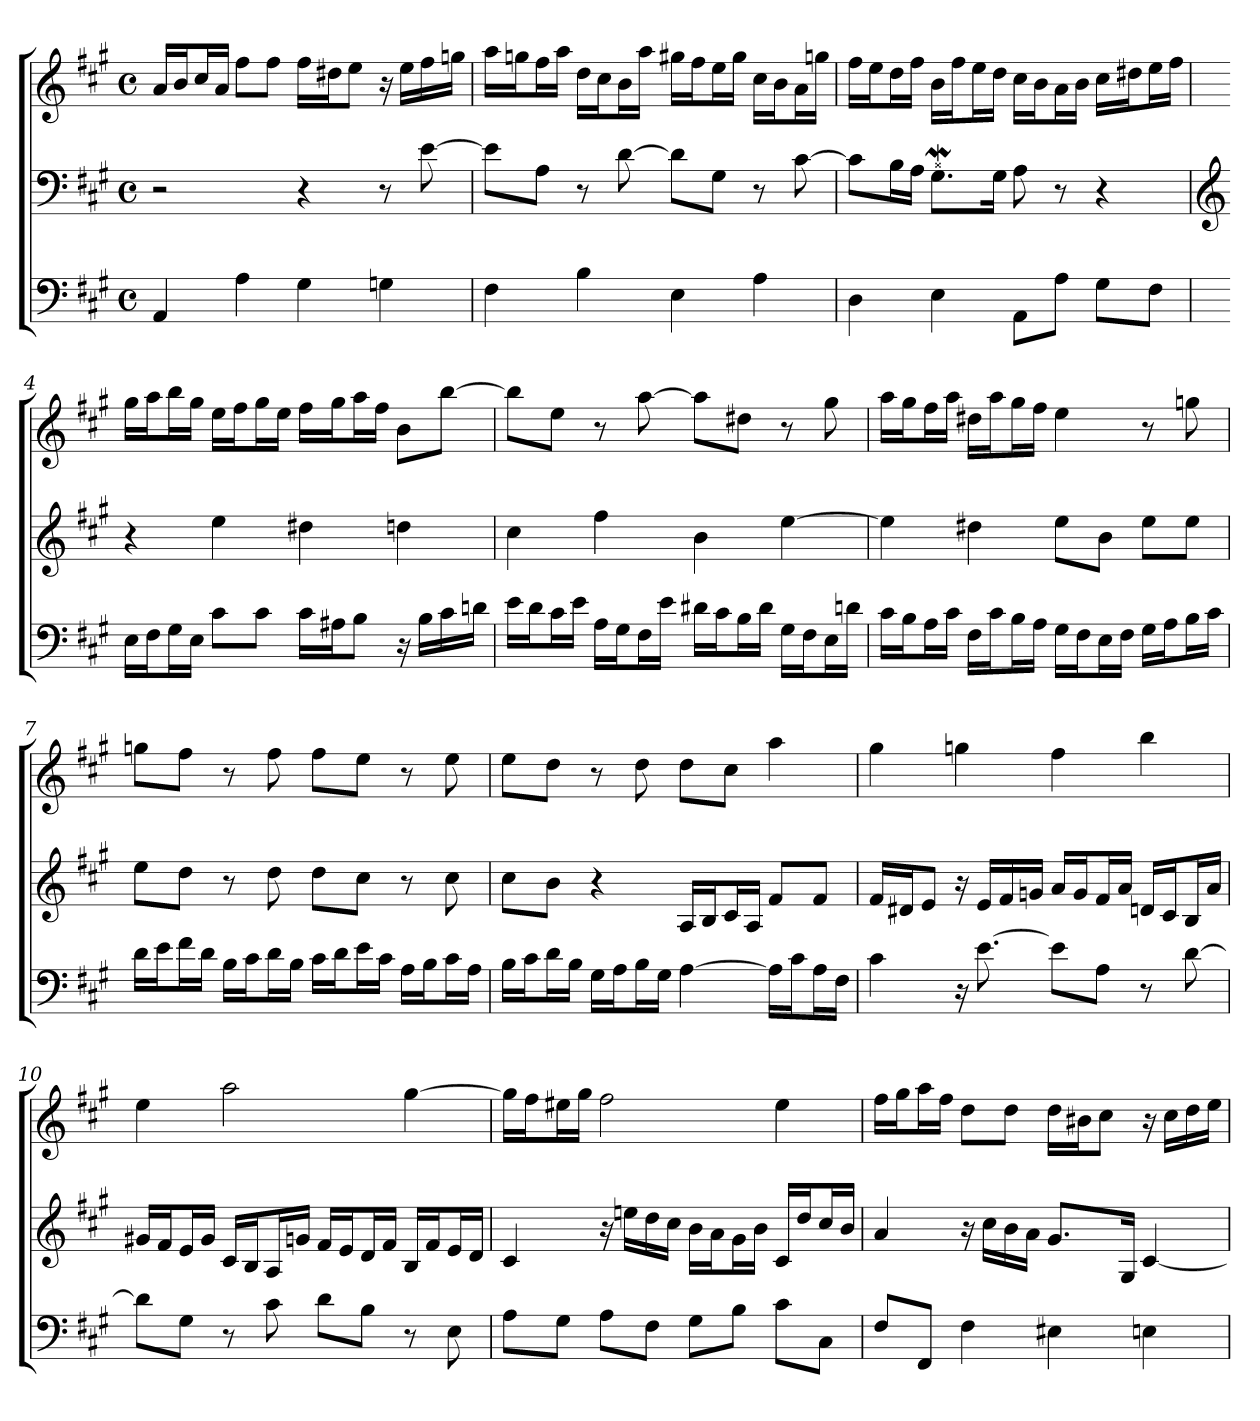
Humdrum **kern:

**kern	**kern	**kern
*part3	*part2	*part1
*staff3	*staff2	*staff1
*clefF4	*clefF4	*clefG2
*k[f#c#g#]	*k[f#c#g#]	*k[f#c#g#]
*A:	*A:	*A:
*M4/4	*M4/4	*M4/4
*met(c)	*met(c)	*met(c)
*MM66	*MM66	*MM66
=1	=1	=1
4AA	2r	16a/LL
.	.	16b/J
.	.	16cc#/L
.	.	16a/JJ
4A	.	8ff#\L
.	.	8ff#\J
4G#	4r	16ff#\LL
.	.	16dd#X\J
.	.	8ee\J
4Gn	8r	16r
.	.	16ee\LL
.	[8e	16ff#\
.	.	16ggn\JJ
=2	=2	=2
4F#	8e\L]	16aa\LL
.	.	16ggn\J
.	8A\J	16ff#\L
.	.	16aa\JJ
4B	8r	16dd\LL
.	.	16cc#\J
.	[8d	16b\L
.	.	16aa\JJ
4E	8d\L]	16gg#X\LL
.	.	16ff#\J
.	8G#\J	16ee\L
.	.	16gg#\JJ
4A	8r	16cc#\LL
.	.	16b\J
.	[8c#	16a\L
.	.	16ggn\JJ
=3	=3	=3
4D	8c#\L]	16ff#\LL
.	.	16ee\J
.	16B\L	16dd\L
.	16A\JJ	16ff#\JJ
!	!LO:MOR:acc=##	!
4E	8.G#w\L	16b\LL
.	.	16ff#\J
.	.	16ee\L
.	16G#\Jk	16dd\JJ
8AA\L	8A	16cc#\LL
.	.	16b\J
8A\J	8r	16a\L
.	.	16b\JJ
8G#\L	4r	16cc#\LL
.	.	16dd#X\J
8F#\J	.	16ee\L
.	.	16ff#\JJ
=4	=4	=4
*	*clefG2	*
16E\LL	4r	16gg#\LL
16F#\J	.	16aa\J
16G#\L	.	16bb\L
16E\JJ	.	16gg#\JJ
8c#\L	4ee	16ee\LL
.	.	16ff#\J
8c#\J	.	16gg#\L
.	.	16ee\JJ
16c#\LL	4dd#X	16ff#\LL
16A#X\J	.	16gg#\J
8B\J	.	16aa\L
.	.	16ff#\JJ
16r	4ddn	8b\L
16B\LL	.	.
16c#\	.	[8bb\J
16dn\JJ	.	.
=5	=5	=5
16e\LL	4cc#	8bb\L]
16d\J	.	.
16c#\L	.	8ee\J
16e\JJ	.	.
16A\LL	4ff#	8r
16G#\J	.	.
16F#\L	.	[8aa
16e\JJ	.	.
16d#X\LL	4b	8aa\L]
16c#\J	.	.
16B\L	.	8dd#X\J
16d#\JJ	.	.
16G#\LL	[4ee	8r
16F#\J	.	.
16E\L	.	8gg#
16dn\JJ	.	.
=6	=6	=6
16c#\LL	4ee]	16aa\LL
16B\J	.	16gg#\J
16A\L	.	16ff#\L
16c#\JJ	.	16aa\JJ
16F#\LL	4dd#X	16dd#X\LL
16c#\J	.	16aa\J
16B\L	.	16gg#\L
16A\JJ	.	16ff#\JJ
16G#\LL	8ee\L	4ee
16F#\J	.	.
16E\L	8b\J	.
16F#\JJ	.	.
16G#\LL	8ee\L	8r
16A\J	.	.
16B\L	8ee\J	8ggn
16c#\JJ	.	.
=7	=7	=7
16d\LL	8ee\L	8ggn\L
16e\J	.	.
16f#\L	8dd\J	8ff#\J
16d\JJ	.	.
16B\LL	8r	8r
16c#\J	.	.
16d\L	8dd	8ff#
16B\JJ	.	.
16c#\LL	8dd\L	8ff#\L
16d\J	.	.
16e\L	8cc#\J	8ee\J
16c#\JJ	.	.
16A\LL	8r	8r
16B\J	.	.
16c#\L	8cc#	8ee
16A\JJ	.	.
=8	=8	=8
16B\LL	8cc#\L	8ee\L
16c#\J	.	.
16d\L	8b\J	8dd\J
16B\JJ	.	.
16G#\LL	4r	8r
16A\J	.	.
16B\L	.	8dd
16G#\JJ	.	.
[4A	16A/LL	8dd\L
.	16B/J	.
.	16c#/L	8cc#\J
.	16A/JJ	.
16A\LL]	8f#/L	4aa
16c#\J	.	.
16A\L	8f#/J	.
16F#\JJ	.	.
=9	=9	=9
4c#	16f#/LL	4gg#
.	16d#X/J	.
.	8e/J	.
16r	16r	4ggn
[8.e	16e/LL	.
.	16f#/	.
.	16gn/JJ	.
8e\L]	16a/LL	4ff#
.	16g/J	.
8A\J	16f#/L	.
.	16a/JJ	.
8r	16dn/LL	4bb
.	16c#/J	.
[8d	16B/L	.
.	16a/JJ	.
=10	=10	=10
8d\L]	16g#X/LL	4ee
.	16f#/J	.
8G#\J	16e/L	.
.	16g#/JJ	.
8r	16c#/LL	2aa
.	16B/J	.
8c#	16A/L	.
.	16gn/JJ	.
8d\L	16f#/LL	.
.	16e/J	.
8B\J	16d/L	.
.	16f#/JJ	.
8r	16B/LL	[4gg#
.	16f#/J	.
8E	16e/L	.
.	16d/JJ	.
=11	=11	=11
8A\L	4c#	16gg#\LL]
.	.	16ff#\J
8G#\J	.	16ee#X\L
.	.	16gg#\JJ
8A\L	16r	2ff#
.	16een\LL	.
8F#\J	16dd\	.
.	16cc#\JJ	.
8G#\L	16b\LL	.
.	16a\J	.
8B\J	16g#\L	.
.	16b\JJ	.
8c#\L	16c#/LL	4ee#
.	16dd/J	.
8C#\J	16cc#/L	.
.	16b/JJ	.
=12	=12	=12
8F#/L	4a	16ff#\LL
.	.	16gg#\J
8FF#/J	.	16aa\L
.	.	16ff#\JJ
4F#	16r	8dd\L
.	16cc#\LL	.
.	16b\	8dd\J
.	16a\JJ	.
4E#X	8.g#/L	16dd\LL
.	.	16b#X\J
.	.	8cc#\J
.	16G#/Jk	.
4En	[4c#	16r
.	.	16cc#\LL
.	.	16dd\
.	.	16ee\JJ
=	=	=
*-	*-	*-
